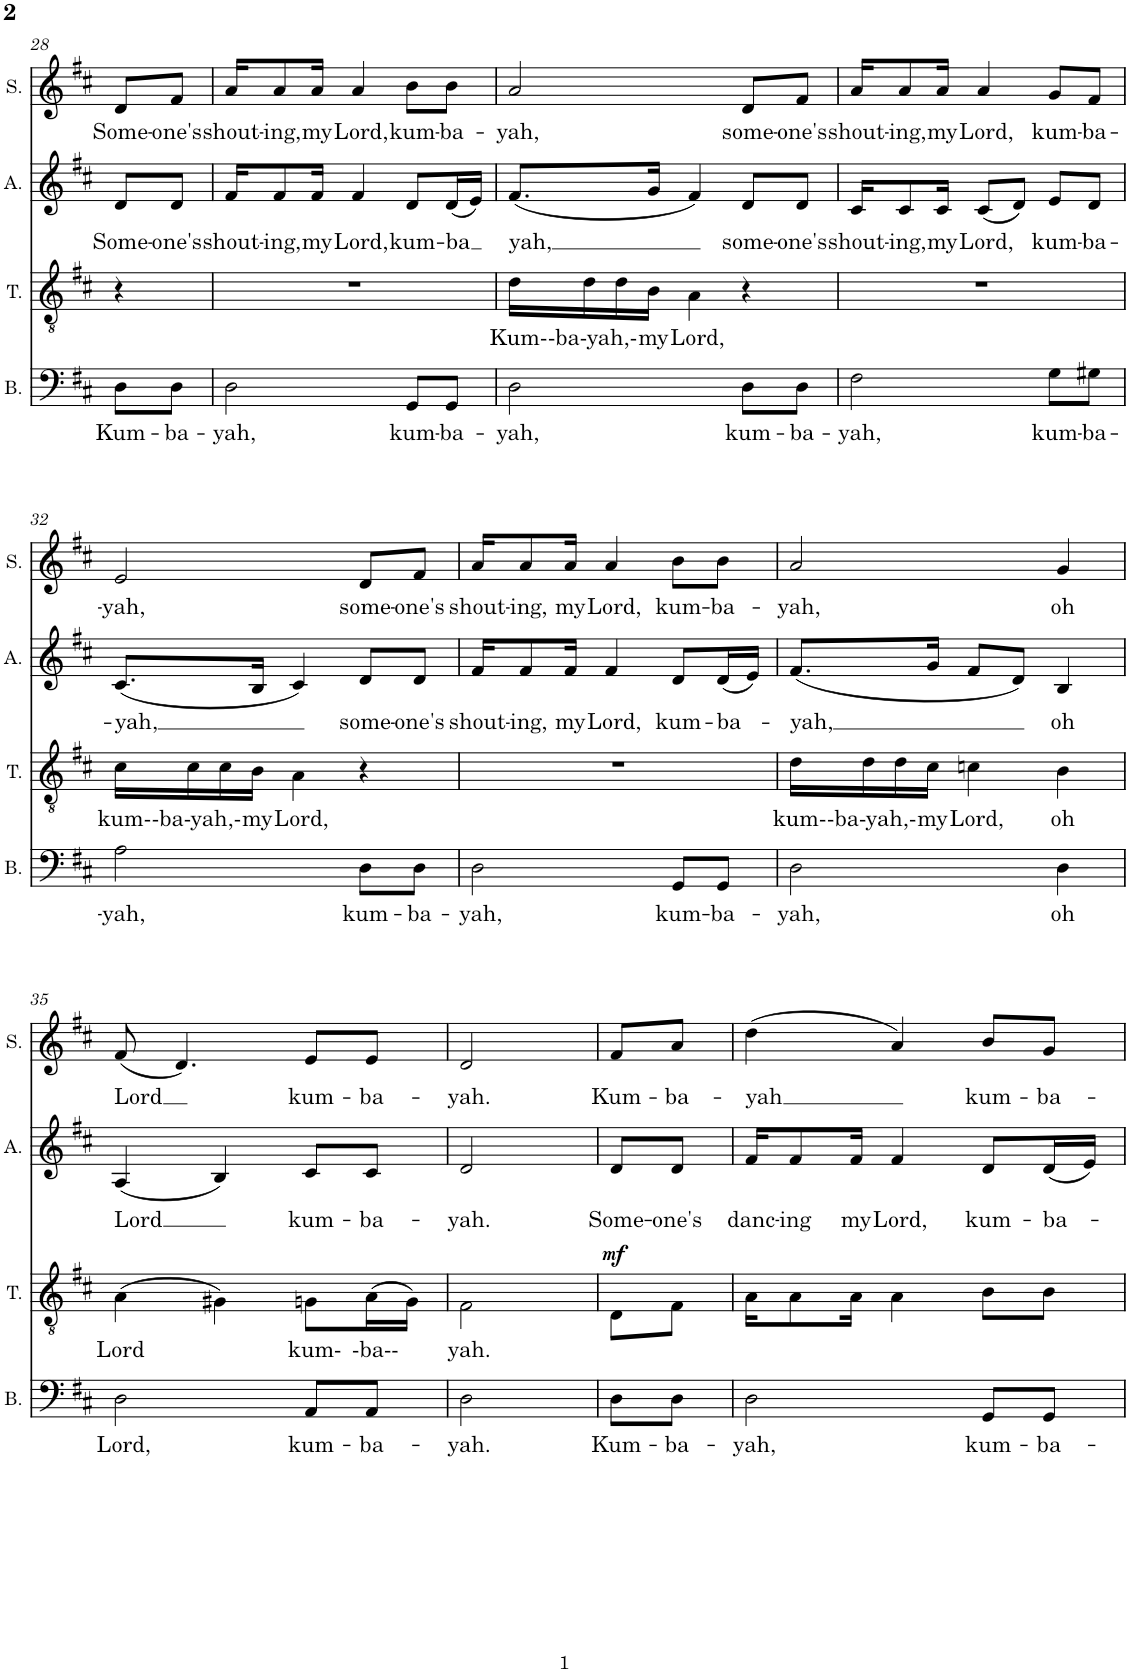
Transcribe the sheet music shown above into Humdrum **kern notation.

**kern	**text	**kern	**text	**dynam	**kern	**text	**kern	**text
*part4	*part4	*part3	*part3	*part3	*part2	*part2	*part1	*part1
*staff4	*staff4	*staff3	*staff3	*staff3	*staff2	*staff2	*staff1	*staff1
*I"Basso	*	*I"Tenore	*	*	*I"Contralto	*	*I"Soprano	*
*I'B.	*	*I'T.	*	*	*	*	*I'S.	*
!!LO:PB:g=z
*clefF4	*	*clefGv2	*	*	*clefG2	*	*clefG2	*
*k[f#c#]	*	*k[f#c#]	*	*	*k[f#c#]	*	*k[f#c#]	*
*	*	*	*	*	*M3/4	*	*M3/4	*
=28	=28	=28	=28	=28	=28	=28	=28	=28
!	!LO:LY:b	!	!	!	!	!LO:LY:b	!	!LO:LY:b
8D\L	Kum-	4r	.	.	8d/L	Some-	8d/L	Some-
!	!LO:LY:b	!	!	!	!	!LO:LY:b	!	!LO:LY:b
8D\J	-ba-	.	.	.	8d/J	-one's	8f#/J	-one's
=29	=29	=29	=29	=29	=29	=29	=29	=29
!	!LO:LY:b	!	!	!	!	!LO:LY:b	!	!LO:LY:b
2D\	-yah,	1r	.	.	16f#/KL	shout-	16a/KL	shout-
!	!	!	!	!	!	!LO:LY:b	!	!LO:LY:b
.	.	.	.	.	8f#/	-ing,	8a/	-ing,
!	!	!	!	!	!	!LO:LY:b	!	!LO:LY:b
.	.	.	.	.	16f#/Jk	my	16a/Jk	my
!	!	!	!	!	!	!LO:LY:b	!	!LO:LY:b
.	.	.	.	.	4f#/	Lord,	4a/	Lord,
!	!LO:LY:b	!	!	!	!	!LO:LY:b	!	!LO:LY:b
8GG/L	kum-	.	.	.	8d/L	kum-	8b\L	kum-
!	!LO:LY:b	!	!	!	!	!LO:LY:b	!	!LO:LY:b
8GG/J	-ba-	.	.	.	(16d/L	-ba	8b\J	-ba-
.	.	.	.	.	16e/JJ)	.	.	.
4ryy	.	.	.	.	4ryy	.	4ryy	.
=30	=30	=30	=30	=30	=30	=30	=30	=30
!	!LO:LY:b	!	!LO:LY:b	!	!	!LO:LY:b	!	!LO:LY:b
2D\	-yah,	16d\LL	Kum-	.	(8.f#/L	yah,	2a/	-yah,
!	!	!	!LO:LY:b	!	!	!	!	!
.	.	16d\	-ba-yah,-	.	.	.	.	.
.	.	16d\	.	.	.	.	.	.
!	!	!	!LO:LY:b	!	!	!	!	!
.	.	16B\JJ	my	.	16g/Jk	.	.	.
!	!	!	!LO:LY:b	!	!	!	!	!
.	.	4A\	Lord,	.	4f#/)	.	.	.
!	!LO:LY:b	!	!	!	!	!LO:LY:b	!	!LO:LY:b
8D\L	kum-	4r	.	.	8d/L	some-	8d/L	some-
!	!LO:LY:b	!	!	!	!	!LO:LY:b	!	!LO:LY:b
8D\J	-ba-	.	.	.	8d/J	-one's	8f#/J	-one's
=31	=31	=31	=31	=31	=31	=31	=31	=31
!	!LO:LY:b	!	!	!	!	!LO:LY:b	!	!LO:LY:b
2F#\	-yah,	1r	.	.	16c#/KL	shout-	16a/KL	shout-
!	!	!	!	!	!	!LO:LY:b	!	!LO:LY:b
.	.	.	.	.	8c#/	-ing,	8a/	-ing,
!	!	!	!	!	!	!LO:LY:b	!	!LO:LY:b
.	.	.	.	.	16c#/Jk	my	16a/Jk	my
!	!	!	!	!	!	!LO:LY:b	!	!LO:LY:b
.	.	.	.	.	(8c#/L	Lord,	4a/	Lord,
.	.	.	.	.	8d/J)	.	.	.
!	!LO:LY:b	!	!	!	!	!LO:LY:b	!	!LO:LY:b
8G\L	kum-	.	.	.	8e/L	kum-	8g/L	kum-
!	!LO:LY:b	!	!	!	!	!LO:LY:b	!	!LO:LY:b
8G#X\J	-ba-	.	.	.	8d/J	-ba-	8f#/J	-ba-
4ryy	.	.	.	.	4ryy	.	4ryy	.
!!LO:LB:g=z
=32	=32	=32	=32	=32	=32	=32	=32	=32
!	!LO:LY:b	!	!LO:LY:b	!	!	!LO:LY:b	!	!LO:LY:b
2A\	-yah,	16c#\LL	kum-	.	(8.c#/L	-yah,	2e/	-yah,
!	!	!	!LO:LY:b	!	!	!	!	!
.	.	16c#\	-ba-yah,-	.	.	.	.	.
.	.	16c#\	.	.	.	.	.	.
!	!	!	!LO:LY:b	!	!	!	!	!
.	.	16B\JJ	my	.	16B/Jk	.	.	.
!	!	!	!LO:LY:b	!	!	!	!	!
.	.	4A\	Lord,	.	4c#/)	.	.	.
!	!LO:LY:b	!	!	!	!	!LO:LY:b	!	!LO:LY:b
8D\L	kum-	4r	.	.	8d/L	some-	8d/L	some-
!	!LO:LY:b	!	!	!	!	!LO:LY:b	!	!LO:LY:b
8D\J	-ba-	.	.	.	8d/J	-one's	8f#/J	-one's
=33	=33	=33	=33	=33	=33	=33	=33	=33
!	!LO:LY:b	!	!	!	!	!LO:LY:b	!	!LO:LY:b
2D\	-yah,	1r	.	.	16f#/KL	shout-	16a/KL	shout-
!	!	!	!	!	!	!LO:LY:b	!	!LO:LY:b
.	.	.	.	.	8f#/	-ing,	8a/	-ing,
!	!	!	!	!	!	!LO:LY:b	!	!LO:LY:b
.	.	.	.	.	16f#/Jk	my	16a/Jk	my
!	!	!	!	!	!	!LO:LY:b	!	!LO:LY:b
.	.	.	.	.	4f#/	Lord,	4a/	Lord,
!	!LO:LY:b	!	!	!	!	!LO:LY:b	!	!LO:LY:b
8GG/L	kum-	.	.	.	8d/L	kum-	8b\L	kum-
!	!LO:LY:b	!	!	!	!	!LO:LY:b	!	!LO:LY:b
8GG/J	-ba-	.	.	.	(16d/L	-ba-	8b\J	-ba-
.	.	.	.	.	16e/JJ)	.	.	.
4ryy	.	.	.	.	4ryy	.	4ryy	.
=34	=34	=34	=34	=34	=34	=34	=34	=34
!	!LO:LY:b	!	!LO:LY:b	!	!	!LO:LY:b	!	!LO:LY:b
2D\	-yah,	16d\LL	kum-	.	(8.f#/L	-yah,	2a/	-yah,
!	!	!	!LO:LY:b	!	!	!	!	!
.	.	16d\	-ba-yah,-	.	.	.	.	.
.	.	16d\	.	.	.	.	.	.
!	!	!	!LO:LY:b	!	!	!	!	!
.	.	16c#\JJ	my	.	16g/Jk	.	.	.
!	!	!	!LO:LY:b	!	!	!	!	!
.	.	4cn\	Lord,	.	8f#/L	.	.	.
.	.	.	.	.	8d/J)	.	.	.
!	!LO:LY:b	!	!LO:LY:b	!	!	!LO:LY:b	!	!LO:LY:b
4D\	oh	4B\	oh	.	4B/	oh	4g/	oh
!!LO:LB:g=z
=35	=35	=35	=35	=35	=35	=35	=35	=35
!	!LO:LY:b	!	!LO:LY:b	!	!	!LO:LY:b	!	!LO:LY:b
2D\	Lord,	(4A\	Lord	.	(4A/	Lord	(8f#/	Lord
.	.	.	.	.	.	.	4.d/)	.
.	.	4G#X\)	.	.	4B/)	.	.	.
!	!LO:LY:b	!	!LO:LY:b	!	!	!LO:LY:b	!	!LO:LY:b
8AA/L	kum-	8Gn\L	kum-	.	8c#/L	kum-	8e/L	kum-
!	!LO:LY:b	!	!LO:LY:b	!	!	!LO:LY:b	!	!LO:LY:b
8AA/J	-ba-	(16A\L	-ba--	.	8c#/J	-ba-	8e/J	-ba-
.	.	16G\JJ)	.	.	.	.	.	.
=36	=36	=36	=36	=36	=36	=36	=36	=36
!	!LO:LY:b	!	!LO:LY:b	!	!	!LO:LY:b	!	!LO:LY:b
2D\	-yah.	2F#\	yah.	.	2d/	-yah.	2d/	-yah.
=37	=37	=37	=37	=37	=37	=37	=37	=37
!	!LO:LY:b	!	!	!LO:DY:a	!	!LO:LY:b	!	!LO:LY:b
8D\L	Kum-	8D\L	.	mf	8d/L	Some-	8f#/L	Kum-
!	!LO:LY:b	!	!	!	!	!LO:LY:b	!	!LO:LY:b
8D\J	-ba-	8F#\J	.	.	8d/J	-one's	8a/J	-ba-
=38	=38	=38	=38	=38	=38	=38	=38	=38
!	!LO:LY:b	!	!	!	!	!LO:LY:b	!	!LO:LY:b
2D\	-yah,	16A\KL	.	.	16f#/KL	danc-	(4dd\	-yah
!	!	!	!	!	!	!LO:LY:b	!	!
.	.	8A\	.	.	8f#/	-ing	.	.
!	!	!	!	!	!	!LO:LY:b	!	!
.	.	16A\Jk	.	.	16f#/Jk	my	.	.
!	!	!	!	!	!	!LO:LY:b	!	!
.	.	4A\	.	.	4f#/	Lord,	4a/)	.
!	!LO:LY:b	!	!	!	!	!LO:LY:b	!	!LO:LY:b
8GG/L	kum-	8B\L	.	.	8d/L	kum-	8b/L	kum-
!	!LO:LY:b	!	!	!	!	!LO:LY:b	!	!LO:LY:b
8GG/J	-ba-	8B\J	.	.	(16d/L	-ba-	8g/J	-ba-
.	.	.	.	.	16e/JJ)	.	.	.
=	=	=	=	=	=	=	=	=
*-	*-	*-	*-	*-	*-	*-	*-	*-
